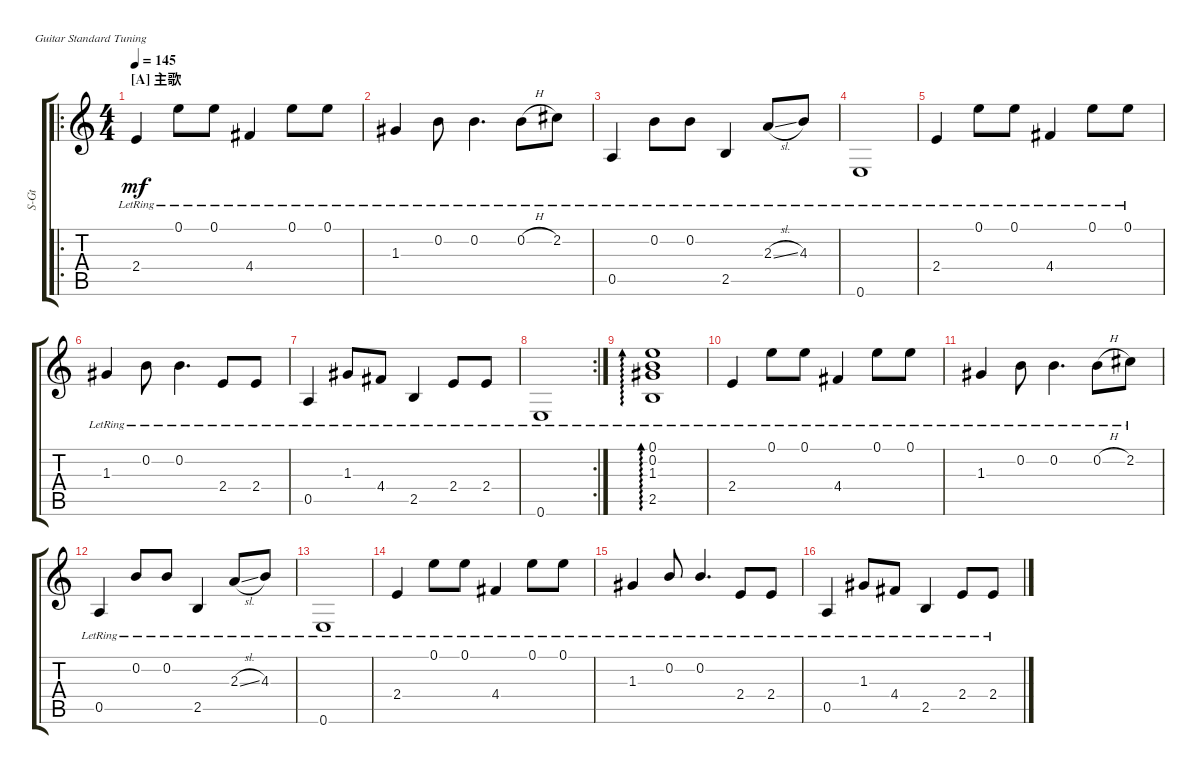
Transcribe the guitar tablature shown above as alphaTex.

\defaultSystemsLayout 4
\bracketExtendMode groupsimilarinstruments
\track ("Steel Guitar" "S-Gt") {instrument acousticguitarsteel}
\staff {score tabs}
\tuning (E4 B3 G3 D3 A2 E2)
\ro
\ts (4 4)
\section ("A" "主歌")
\tempo 145
\clef g2
\ks c
2.4{lr}.4{dy mf instrument acousticguitarsteel} 0.1{lr}.8 0.1{lr}.8 4.4{lr acc #}.4 0.1{lr}.8 0.1{lr}.8 |
1.3{lr acc #}.4 0.2{lr}.8 0.2{lr}.4{d} 0.2{h lr}.8 2.2{lr acc #}.8 |
0.5{lr}.4 0.2{lr}.8 0.2{lr}.8 2.5{lr}.4 2.3{sl lr}.8 4.3{lr}.8 |
0.6{lr}.1 |
2.4{lr}.4 0.1{lr}.8 0.1{lr}.8 4.4{lr acc #}.4 0.1{lr}.8 0.1{lr}.8 |
1.3{lr acc #}.4 0.2{lr}.8 0.2{lr}.4{d} 2.4{lr}.8 2.4{lr}.8 |
0.5{lr}.4 1.3{lr acc #}.8 4.4{lr acc #}.8 2.5{lr}.4 2.4{lr}.8 2.4{lr}.8 |
\rc 2
0.6{lr}.1 |
(2.5{lr} 1.3{lr acc #} 0.2{lr} 0.1{lr}).1{ad 0} |
2.4{lr}.4 0.1{lr}.8 0.1{lr}.8 4.4{lr acc #}.4 0.1{lr}.8 0.1{lr}.8 |
1.3{lr acc #}.4 0.2{lr}.8 0.2{lr}.4{d} 0.2{h lr}.8 2.2{lr acc #}.8 |
0.5{lr}.4{beam Up} 0.2{lr}.8{beam Up} 0.2{lr}.8{beam Up} 2.5{lr}.4{beam Up} 2.3{sl lr}.8{beam Up} 4.3{lr}.8{beam Up} |
0.6{lr}.1{beam Up} |
2.4{lr}.4{beam Up} 0.1{lr}.8{beam Down} 0.1{lr}.8{beam Down} 4.4{lr acc #}.4{beam Up} 0.1{lr}.8{beam Down} 0.1{lr}.8{beam Down} |
1.3{lr acc #}.4{beam Up} 0.2{lr}.8{beam Up} 0.2{lr}.4{d beam Up} 2.4{lr}.8{beam Up} 2.4{lr}.8{beam Up} |
0.5{lr}.4{beam Up} 1.3{lr acc #}.8{beam Up} 4.4{lr acc #}.8{beam Up} 2.5{lr}.4{beam Up} 2.4{lr}.8{beam Up} 2.4{lr}.8{beam Up}
